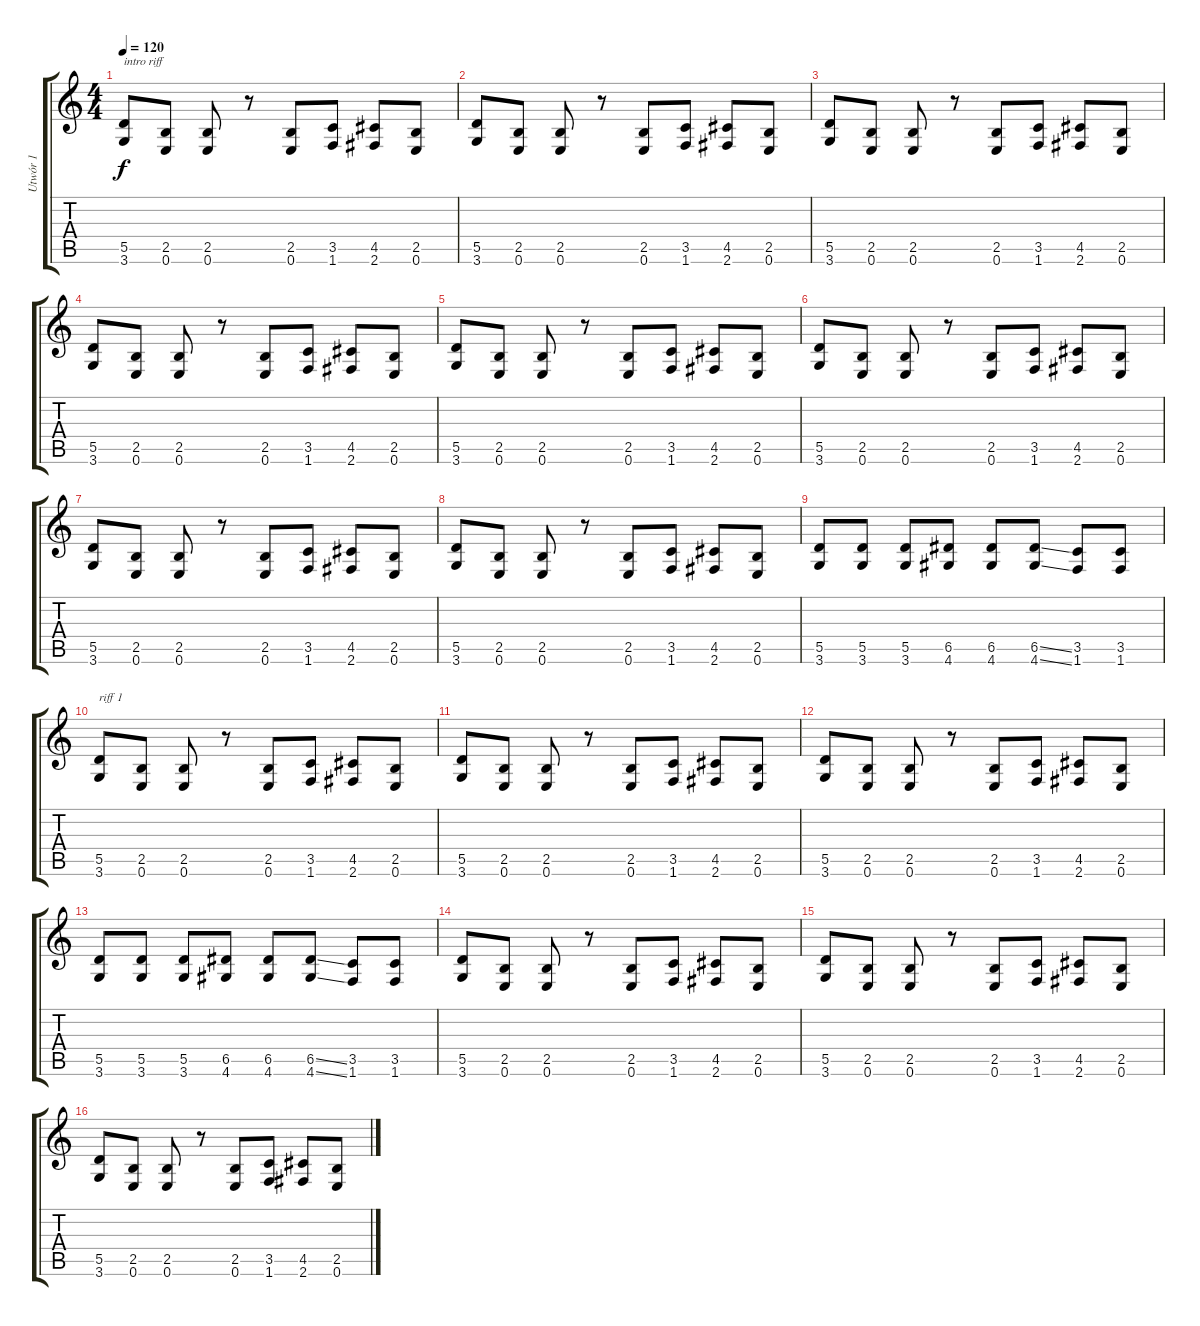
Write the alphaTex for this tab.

\track ("Utwór 1" "Utwór 1") {instrument distortionguitar}
\staff {score tabs}
\tuning (E4 B3 G3 D3 A2 E2) {hide}
\ts (4 4)
\tempo 120
\clef g2
\ks c
(5.5 3.6).8{txt "intro riff" dy f instrument distortionguitar} (2.5 0.6).8 (2.5 0.6).8 r.8 (2.5 0.6).8 (3.5 1.6).8 (4.5 2.6).8 (2.5 0.6).8 |
(5.5 3.6).8 (2.5 0.6).8 (2.5 0.6).8 r.8 (2.5 0.6).8 (3.5 1.6).8 (4.5 2.6).8 (2.5 0.6).8 |
(5.5 3.6).8 (2.5 0.6).8 (2.5 0.6).8 r.8 (2.5 0.6).8 (3.5 1.6).8 (4.5 2.6).8 (2.5 0.6).8 |
(5.5 3.6).8 (2.5 0.6).8 (2.5 0.6).8 r.8 (2.5 0.6).8 (3.5 1.6).8 (4.5 2.6).8 (2.5 0.6).8 |
(5.5 3.6).8 (2.5 0.6).8 (2.5 0.6).8 r.8 (2.5 0.6).8 (3.5 1.6).8 (4.5 2.6).8 (2.5 0.6).8 |
(5.5 3.6).8 (2.5 0.6).8 (2.5 0.6).8 r.8 (2.5 0.6).8 (3.5 1.6).8 (4.5 2.6).8 (2.5 0.6).8 |
(5.5 3.6).8 (2.5 0.6).8 (2.5 0.6).8 r.8 (2.5 0.6).8 (3.5 1.6).8 (4.5 2.6).8 (2.5 0.6).8 |
(5.5 3.6).8 (2.5 0.6).8 (2.5 0.6).8 r.8 (2.5 0.6).8 (3.5 1.6).8 (4.5 2.6).8 (2.5 0.6).8 |
(5.5 3.6).8 (5.5 3.6).8 (5.5 3.6).8 (6.5 4.6).8 (6.5 4.6).8 (6.5{ss} 4.6{ss}).8 (3.5 1.6).8 (3.5 1.6).8 |
(5.5 3.6).8{txt "riff 1"} (2.5 0.6).8 (2.5 0.6).8 r.8 (2.5 0.6).8 (3.5 1.6).8 (4.5 2.6).8 (2.5 0.6).8 |
(5.5 3.6).8 (2.5 0.6).8 (2.5 0.6).8 r.8 (2.5 0.6).8 (3.5 1.6).8 (4.5 2.6).8 (2.5 0.6).8 |
(5.5 3.6).8 (2.5 0.6).8 (2.5 0.6).8 r.8 (2.5 0.6).8 (3.5 1.6).8 (4.5 2.6).8 (2.5 0.6).8 |
(5.5 3.6).8 (5.5 3.6).8 (5.5 3.6).8 (6.5 4.6).8 (6.5 4.6).8 (6.5{ss} 4.6{ss}).8 (3.5 1.6).8 (3.5 1.6).8 |
(5.5 3.6).8 (2.5 0.6).8 (2.5 0.6).8 r.8 (2.5 0.6).8 (3.5 1.6).8 (4.5 2.6).8 (2.5 0.6).8 |
(5.5 3.6).8 (2.5 0.6).8 (2.5 0.6).8 r.8 (2.5 0.6).8 (3.5 1.6).8 (4.5 2.6).8 (2.5 0.6).8 |
(5.5 3.6).8 (2.5 0.6).8 (2.5 0.6).8 r.8 (2.5 0.6).8 (3.5 1.6).8 (4.5 2.6).8 (2.5 0.6).8
